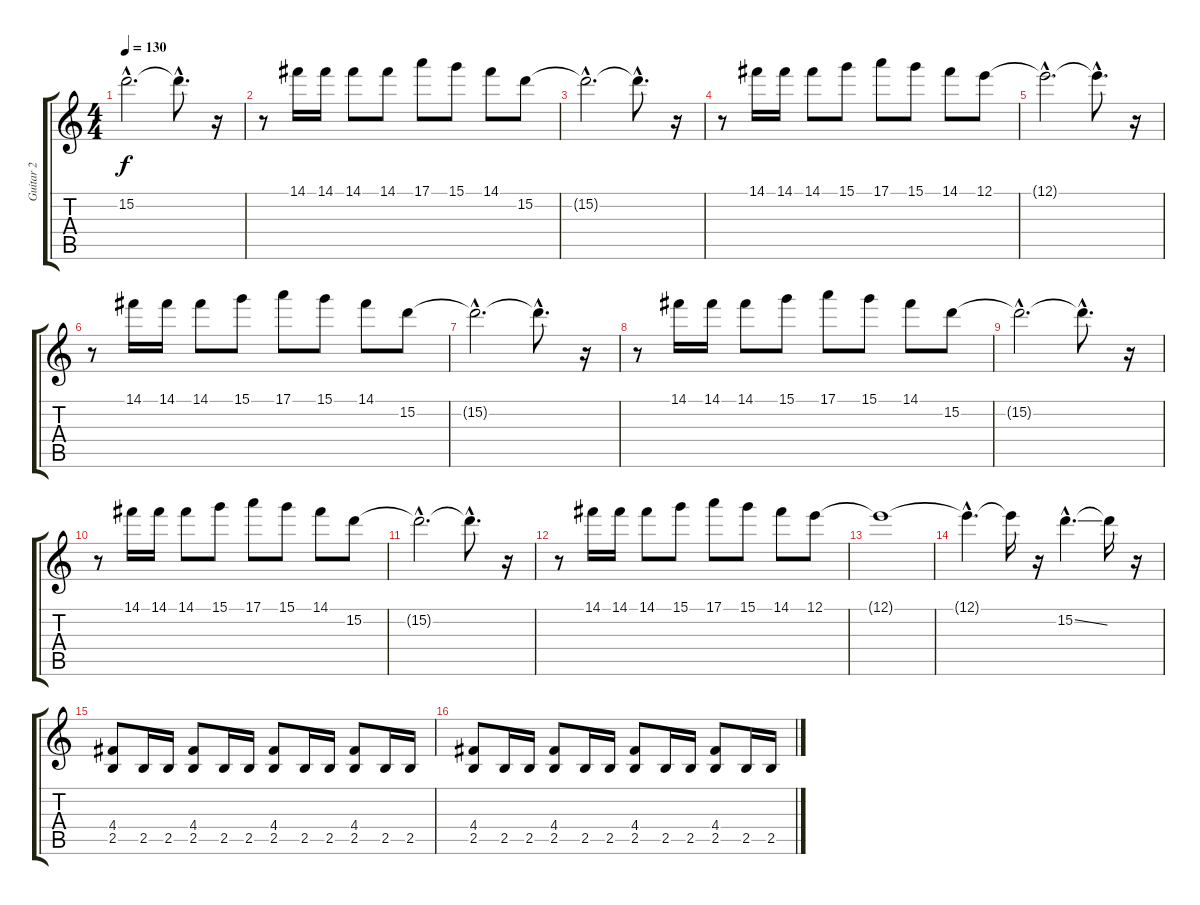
\track ("Guitar 2" "Guitar 2") {instrument overdrivenguitar}
\staff {score tabs}
\tuning (E4 B3 G3 D3 A2 E2) {hide}
\ts (4 4)
\tempo 130
\clef g2
\ks c
15.2{hac t}.2{d dy f} 15.2{hac t}.8{d} r.16 |
r.8 14.1.16 14.1.16 14.1.8 14.1.8 17.1.8 15.1.8 14.1.8 15.2.8 |
15.2{hac t}.2{d} 15.2{hac t}.8{d} r.16 |
r.8 14.1.16 14.1.16 14.1.8 15.1.8 17.1.8 15.1.8 14.1.8 12.1.8 |
12.1{hac t}.2{d} 12.1{hac t}.8{d} r.16 |
r.8 14.1.16 14.1.16 14.1.8 15.1.8 17.1.8 15.1.8 14.1.8 15.2.8 |
15.2{hac t}.2{d} 15.2{hac t}.8{d} r.16 |
r.8 14.1.16 14.1.16 14.1.8 15.1.8 17.1.8 15.1.8 14.1.8 15.2.8 |
15.2{hac t}.2{d} 15.2{hac t}.8{d} r.16 |
r.8 14.1.16 14.1.16 14.1.8 15.1.8 17.1.8 15.1.8 14.1.8 15.2.8 |
15.2{hac t}.2{d} 15.2{hac t}.8{d} r.16 |
r.8 14.1.16 14.1.16 14.1.8 15.1.8 17.1.8 15.1.8 14.1.8 12.1.8 |
12.1{t}.1 |
12.1{hac t}.4{d} 12.1{t}.16 r.16 15.2{ss hac}.4{d} 15.2{t}.16 r.16 |
(4.4 2.5).8 2.5.16 2.5.16 (4.4 2.5).8 2.5.16 2.5.16 (4.4 2.5).8 2.5.16 2.5.16 (4.4 2.5).8 2.5.16 2.5.16 |
(4.4 2.5).8 2.5.16 2.5.16 (4.4 2.5).8 2.5.16 2.5.16 (4.4 2.5).8 2.5.16 2.5.16 (4.4 2.5).8 2.5.16 2.5.16
